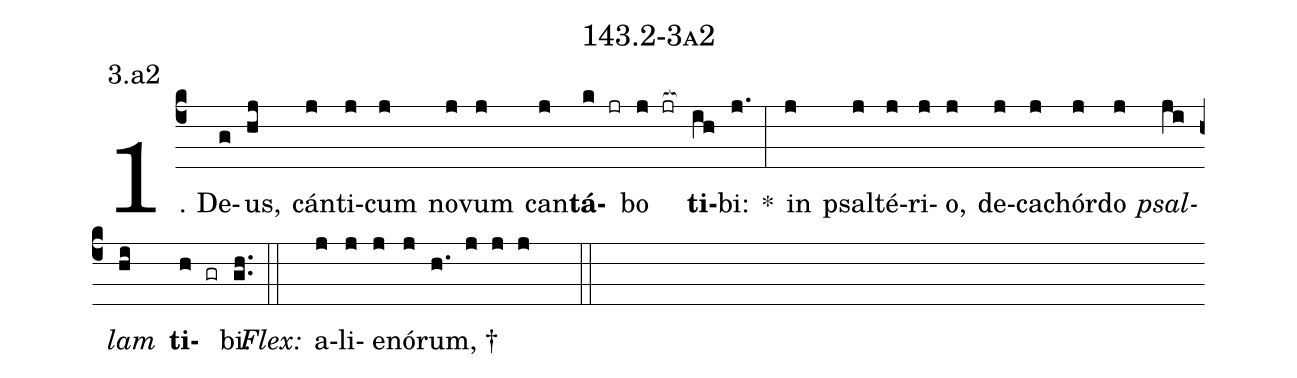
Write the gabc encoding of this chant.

name: 143.2-3a2;
annotation: 3.a2;
%%
(c4)1. De(g)us,(hj) cán(j)ti(j)cum(j) no(j)vum(j) can(j)<b>tá</b>(k jr)bo(j jr[ocb:1{]) <b>ti</b>(ih[ocb:0}])bi:(j.) *(:) in(j) psal(j)té(j)ri(j)o,(j) de(j)ca(j)chór(j)do(j) <i>psal</i>(ji)<i>lam</i>(hi) <b>ti</b>(h gr)bi.(gh..) (::)
<i>Flex:</i>()  a(j)li(j)e(j)nó(j)rum, †(h. j j j  ::)
